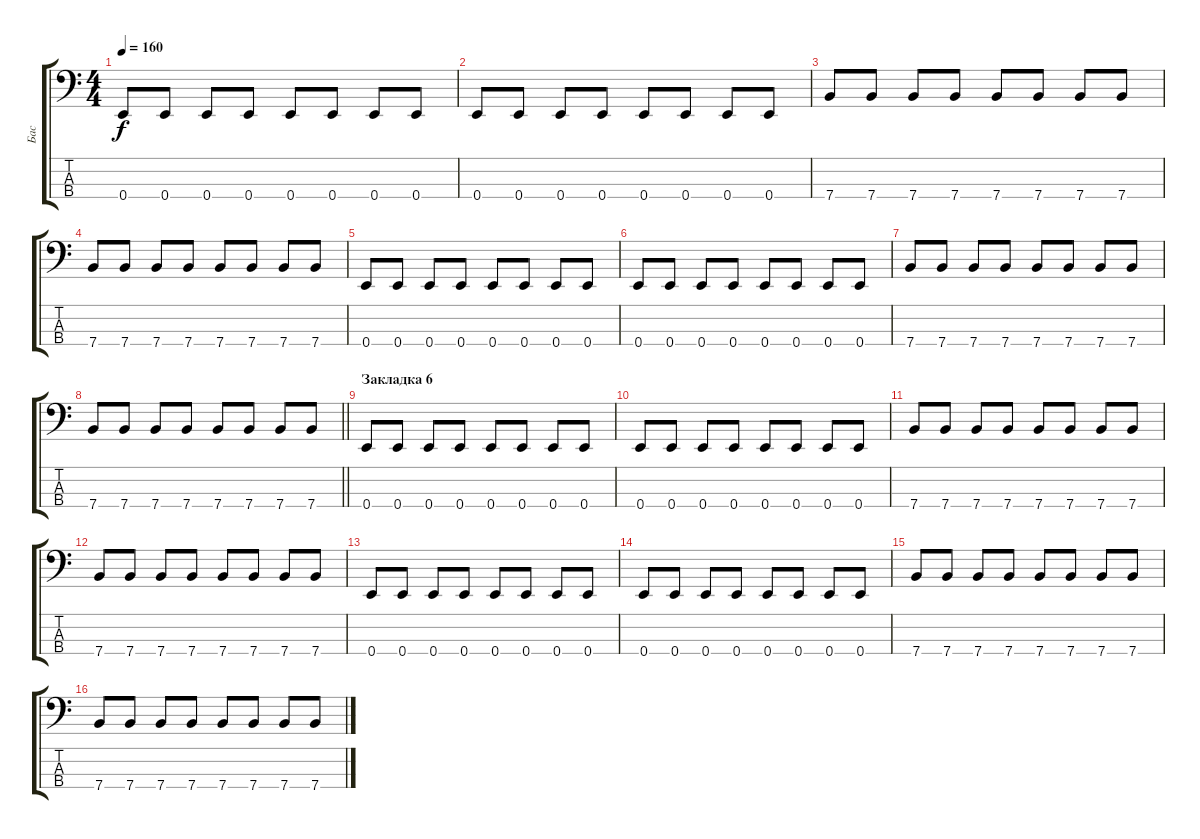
\track ("Бас" "Бас") {instrument electricbassfinger}
\staff {score tabs}
\tuning (G2 D2 A1 E1) {hide}
\ts (4 4)
\tempo 160
\clef f4
\ks c
0.4.8{dy f} 0.4.8 0.4.8 0.4.8 0.4.8 0.4.8 0.4.8 0.4.8 |
0.4.8 0.4.8 0.4.8 0.4.8 0.4.8 0.4.8 0.4.8 0.4.8 |
7.4.8 7.4.8 7.4.8 7.4.8 7.4.8 7.4.8 7.4.8 7.4.8 |
7.4.8 7.4.8 7.4.8 7.4.8 7.4.8 7.4.8 7.4.8 7.4.8 |
0.4.8 0.4.8 0.4.8 0.4.8 0.4.8 0.4.8 0.4.8 0.4.8 |
0.4.8 0.4.8 0.4.8 0.4.8 0.4.8 0.4.8 0.4.8 0.4.8 |
7.4.8 7.4.8 7.4.8 7.4.8 7.4.8 7.4.8 7.4.8 7.4.8 |
\barLineRight lightlight
7.4.8 7.4.8 7.4.8 7.4.8 7.4.8 7.4.8 7.4.8 7.4.8 |
\section ("" "Закладка 6")
0.4.8 0.4.8 0.4.8 0.4.8 0.4.8 0.4.8 0.4.8 0.4.8 |
0.4.8 0.4.8 0.4.8 0.4.8 0.4.8 0.4.8 0.4.8 0.4.8 |
7.4.8 7.4.8 7.4.8 7.4.8 7.4.8 7.4.8 7.4.8 7.4.8 |
7.4.8 7.4.8 7.4.8 7.4.8 7.4.8 7.4.8 7.4.8 7.4.8 |
0.4.8 0.4.8 0.4.8 0.4.8 0.4.8 0.4.8 0.4.8 0.4.8 |
0.4.8 0.4.8 0.4.8 0.4.8 0.4.8 0.4.8 0.4.8 0.4.8 |
7.4.8 7.4.8 7.4.8 7.4.8 7.4.8 7.4.8 7.4.8 7.4.8 |
7.4.8 7.4.8 7.4.8 7.4.8 7.4.8 7.4.8 7.4.8 7.4.8
